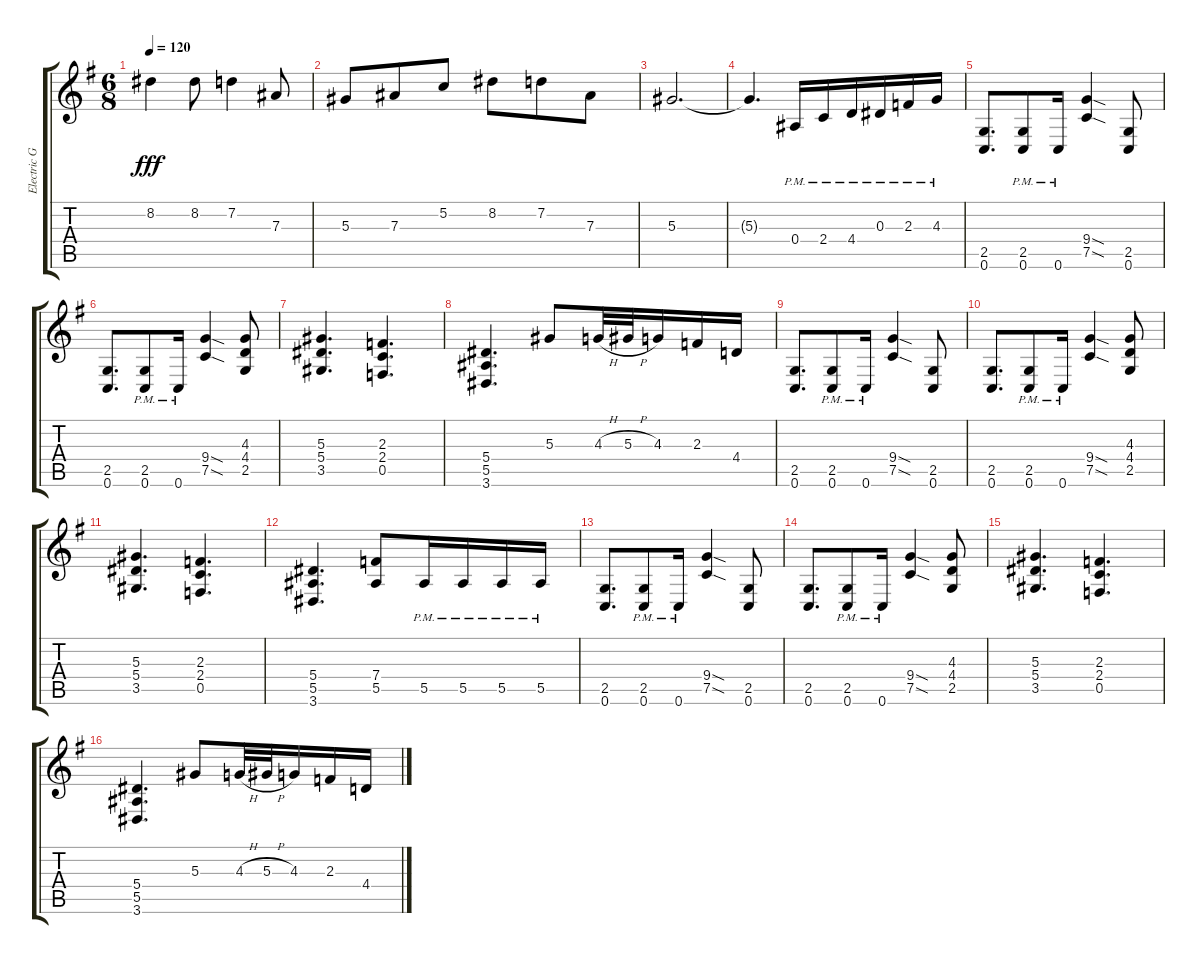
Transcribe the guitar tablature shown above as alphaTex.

\track ("Electric Guitar 1" "Electric G") {instrument distortionguitar}
\staff {score tabs}
\tuning (C4 G3 Eb3 Bb2 F2 C2) {hide}
\ts (6 8)
\tempo 120
\clef g2
\ks eminor
8.2.4{dy fff} 8.2.8 7.2.4 7.3.8 |
5.3.8 7.3.8 5.2.8 8.2.8 7.2.8 7.3.8 |
5.3.2{d} |
5.3{t}.4{d} 0.4{pm}.16 2.4{pm}.16 4.4{pm}.16 0.3{pm}.16 2.3{pm}.16 4.3{pm}.16 |
(2.5 0.6).8{d} (2.5{pm} 0.6{pm}).8 0.6{pm}.16 (9.4{sod} 7.5{sod}).4 (2.5 0.6).8 |
(2.5 0.6).8{d} (2.5{pm} 0.6{pm}).8 0.6{pm}.16 (9.4{sod} 7.5{sod}).4 (4.3 4.4 2.5).8 |
(5.3 5.4 3.5).4{d} (2.3 2.4 0.5).4{d} |
(5.4 5.5 3.6).4{d} 5.3.8 4.3{h}.32 5.3{h}.32 4.3.16 2.3.16 4.4.16 |
(2.5 0.6).8{d} (2.5{pm} 0.6{pm}).8 0.6{pm}.16 (9.4{sod} 7.5{sod}).4 (2.5 0.6).8 |
(2.5 0.6).8{d} (2.5{pm} 0.6{pm}).8 0.6{pm}.16 (9.4{sod} 7.5{sod}).4 (4.3 4.4 2.5).8 |
(5.3 5.4 3.5).4{d} (2.3 2.4 0.5).4{d} |
(5.4 5.5 3.6).4{d} (7.4 5.5).8 5.5{pm}.16 5.5{pm}.16 5.5{pm}.16 5.5{pm}.16 |
(2.5 0.6).8{d} (2.5{pm} 0.6{pm}).8 0.6{pm}.16 (9.4{sod} 7.5{sod}).4 (2.5 0.6).8 |
(2.5 0.6).8{d} (2.5{pm} 0.6{pm}).8 0.6{pm}.16 (9.4{sod} 7.5{sod}).4 (4.3 4.4 2.5).8 |
(5.3 5.4 3.5).4{d} (2.3 2.4 0.5).4{d} |
(5.4 5.5 3.6).4{d} 5.3.8 4.3{h}.32 5.3{h}.32 4.3.16 2.3.16 4.4.16
